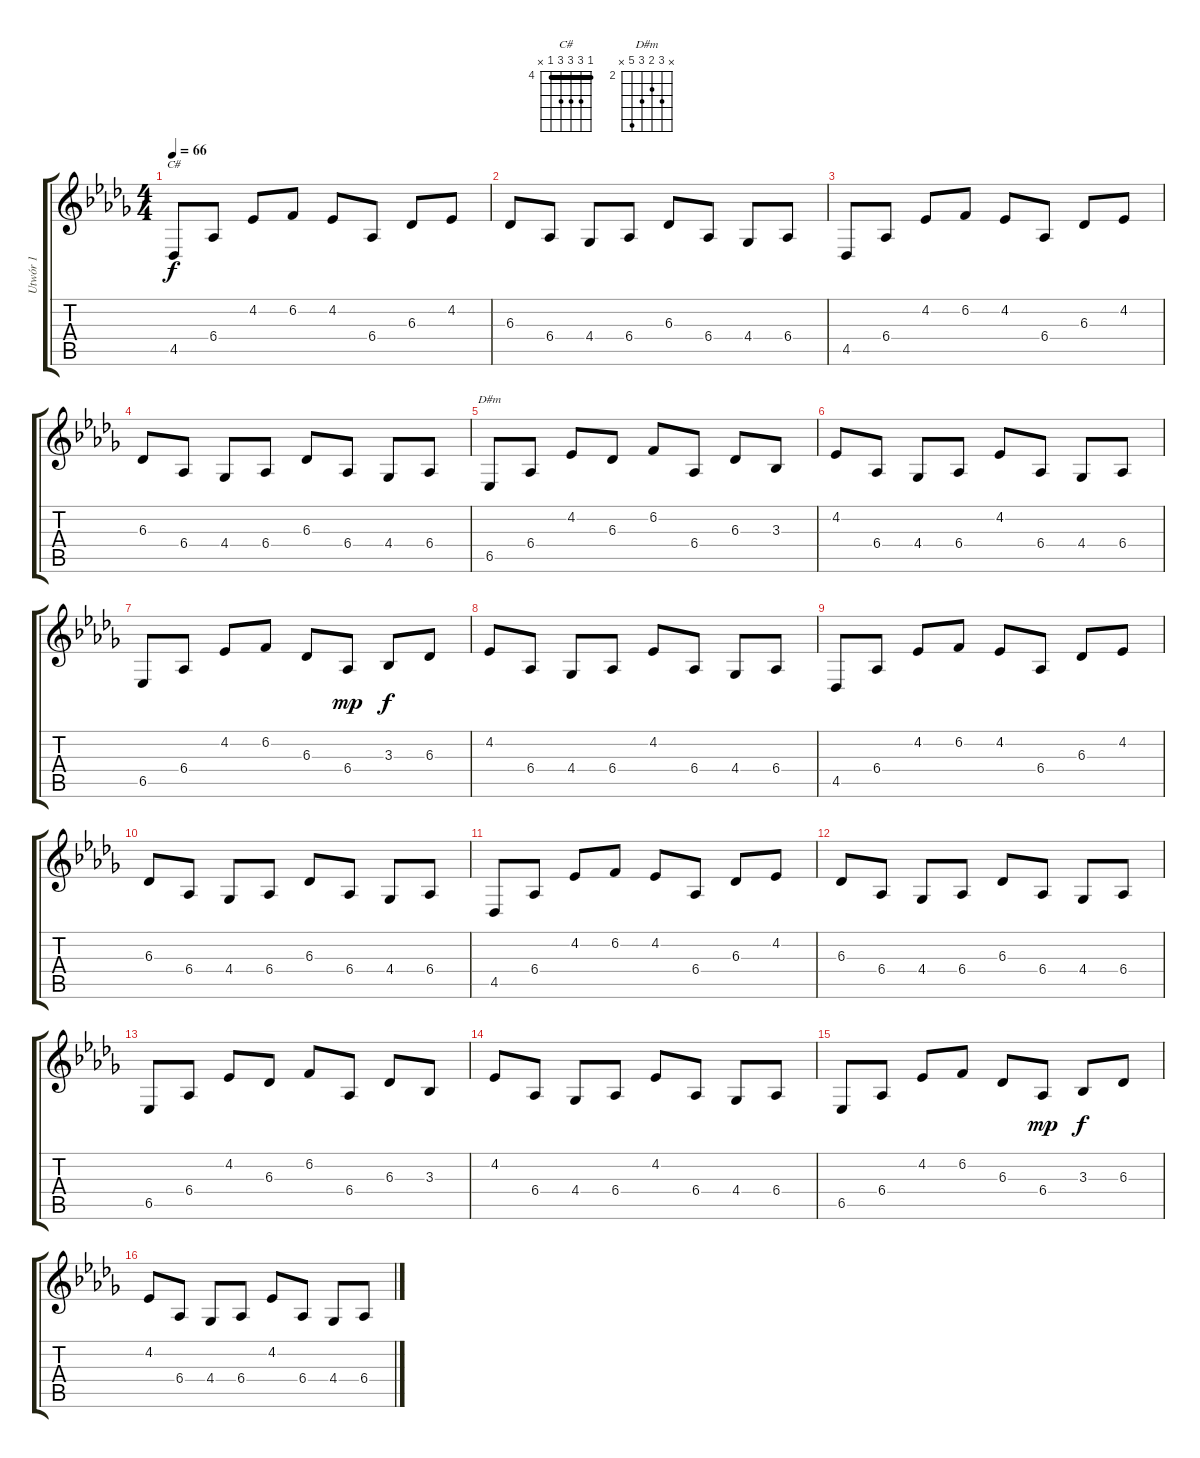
\track ("Utwór 1" "Utwór 1") {instrument acousticgrandpiano}
\staff {score tabs}
\tuning (E4 B3 G3 D3 A2 E2) {hide}
\chord ("C#" 4 6 6 6 4 x) {firstfret 4 barre 4}
\chord ("D#m" x 4 3 4 6 x) {firstfret 2}
\ts (4 4)
\tempo 66
\clef g2
\ks db
4.5.8{ch "C#" dy f} 6.4.8 4.2.8 6.2.8 4.2.8 6.4.8 6.3.8 4.2.8 |
6.3.8 6.4.8 4.4.8 6.4.8 6.3.8 6.4.8 4.4.8 6.4.8 |
4.5.8 6.4.8 4.2.8 6.2.8 4.2.8 6.4.8 6.3.8 4.2.8 |
6.3.8 6.4.8 4.4.8 6.4.8 6.3.8 6.4.8 4.4.8 6.4.8 |
6.5.8{ch "D#m"} 6.4.8 4.2.8 6.3.8 6.2.8 6.4.8 6.3.8 3.3.8 |
4.2.8 6.4.8 4.4.8 6.4.8 4.2.8 6.4.8 4.4.8 6.4.8 |
6.5.8 6.4.8 4.2.8 6.2.8 6.3.8 6.4.8{dy mp} 3.3.8{dy f} 6.3.8 |
4.2.8 6.4.8 4.4.8 6.4.8 4.2.8 6.4.8 4.4.8 6.4.8 |
4.5.8 6.4.8 4.2.8 6.2.8 4.2.8 6.4.8 6.3.8 4.2.8 |
6.3.8 6.4.8 4.4.8 6.4.8 6.3.8 6.4.8 4.4.8 6.4.8 |
4.5.8 6.4.8 4.2.8 6.2.8 4.2.8 6.4.8 6.3.8 4.2.8 |
6.3.8 6.4.8 4.4.8 6.4.8 6.3.8 6.4.8 4.4.8 6.4.8 |
6.5.8 6.4.8 4.2.8 6.3.8 6.2.8 6.4.8 6.3.8 3.3.8 |
4.2.8 6.4.8 4.4.8 6.4.8 4.2.8 6.4.8 4.4.8 6.4.8 |
6.5.8 6.4.8 4.2.8 6.2.8 6.3.8 6.4.8{dy mp} 3.3.8{dy f} 6.3.8 |
4.2.8 6.4.8 4.4.8 6.4.8 4.2.8 6.4.8 4.4.8 6.4.8
